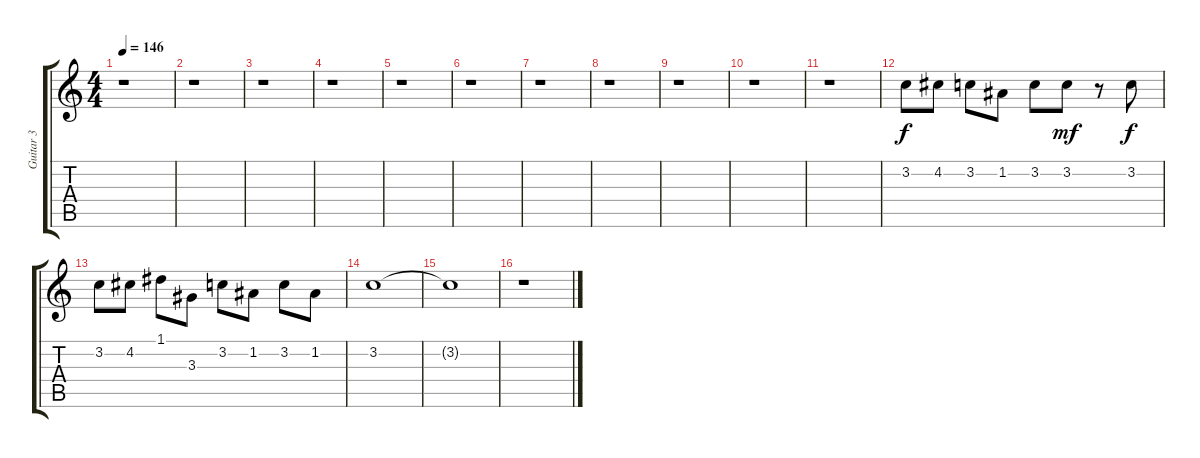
\track ("Guitar 3" "Guitar 3") {instrument electricguitarclean}
\staff {score tabs}
\tuning (D4 A3 F3 C3 G2 C2) {hide}
\ts (4 4)
\tempo 146
\clef g2
\ks c
r.1{dy f} |
r.1 |
r.1 |
r.1 |
r.1 |
r.1 |
r.1 |
r.1 |
r.1 |
r.1 |
r.1 |
3.2.8{volume 11 instrument distortionguitar} 4.2.8 3.2.8 1.2.8 3.2.8 3.2.8{dy mf} r.8 3.2.8{dy f} |
3.2.8 4.2.8 1.1.8 3.3.8 3.2.8 1.2.8 3.2.8 1.2.8 |
3.2.1{volume 4} |
3.2{t}.1 |
r.1
